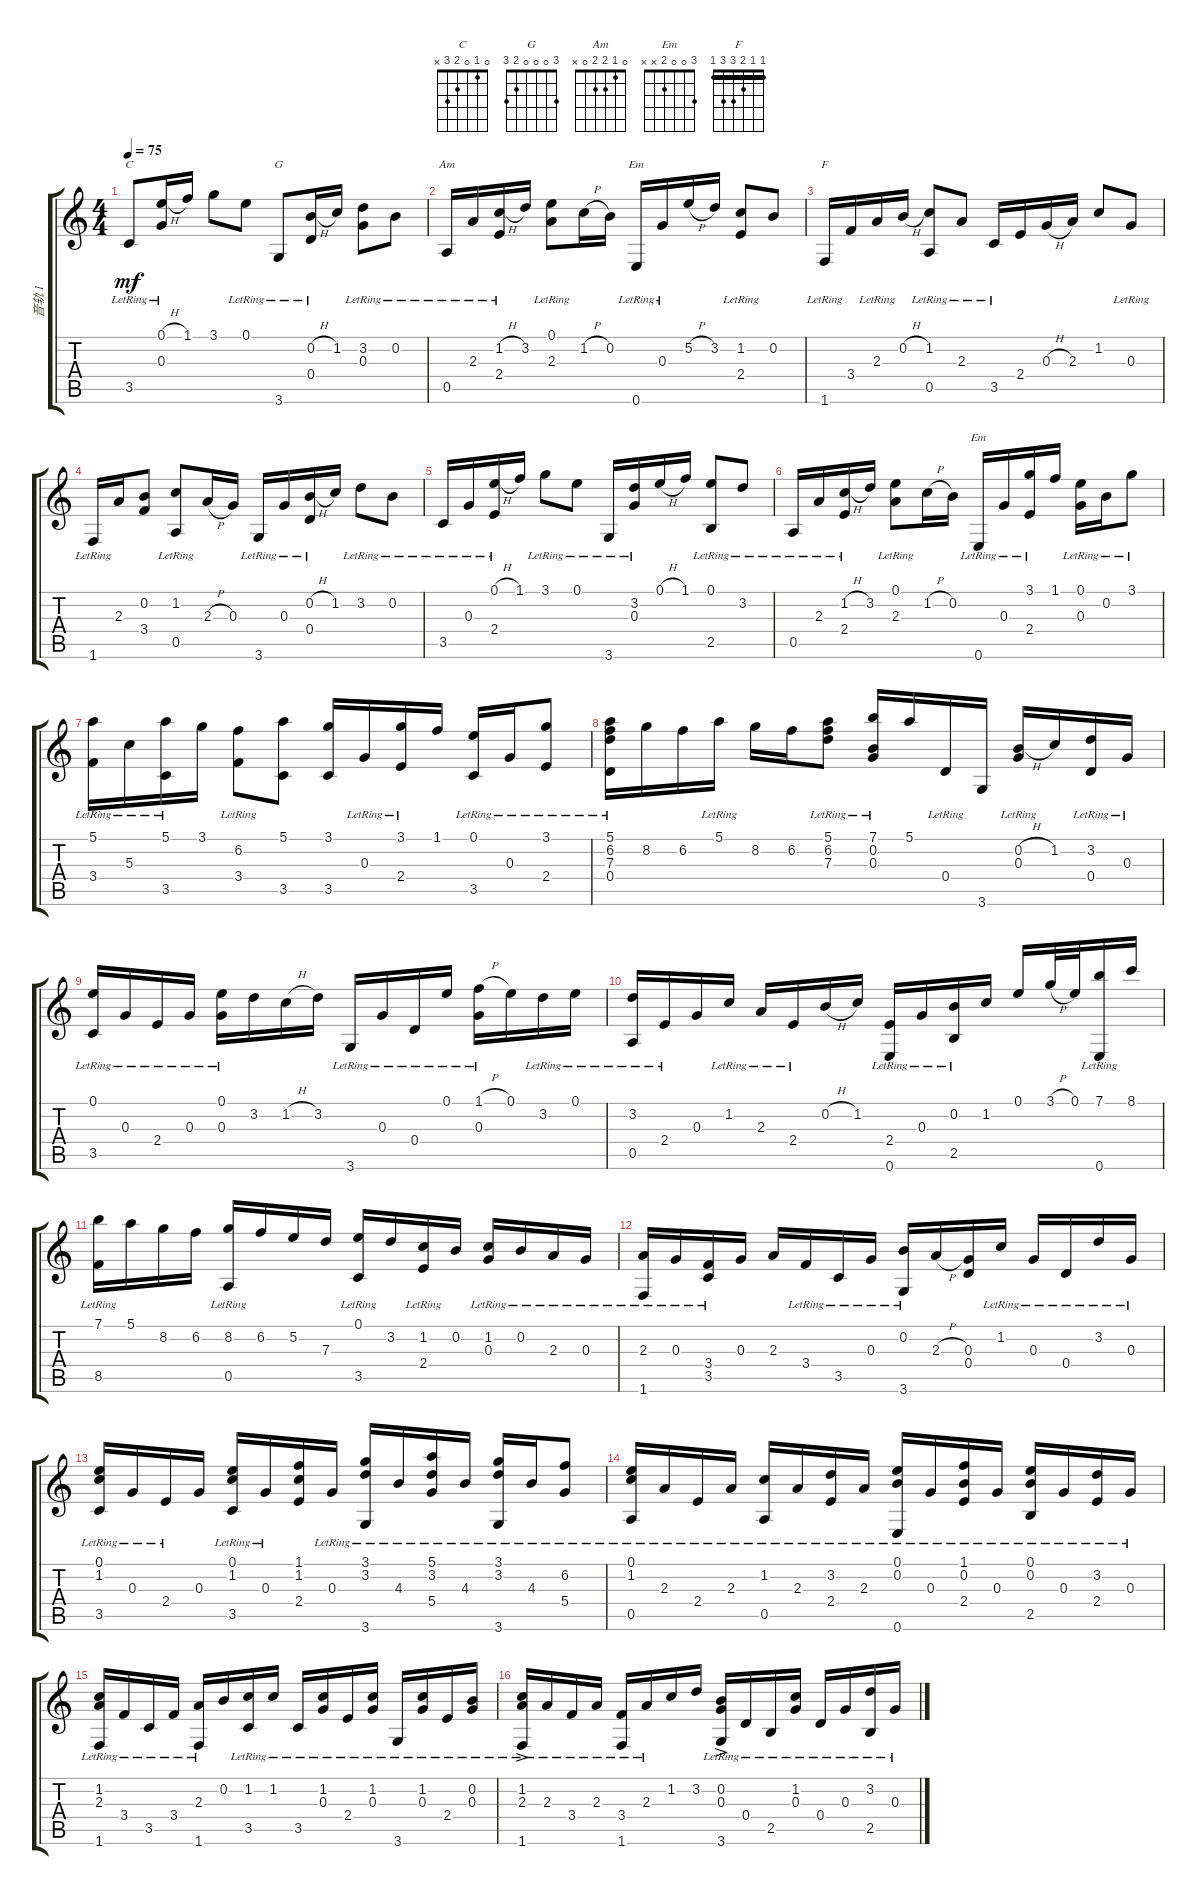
\track ("音轨 1" "音轨 1") {instrument acousticguitarsteel}
\staff {score tabs}
\tuning (E4 B3 G3 D3 A2 E2) {hide}
\chord ("C" 0 1 0 2 3 x)
\chord ("G" 3 0 0 0 2 3)
\chord ("Am" 0 1 2 2 0 x)
\chord ("Em" 0 0 0 2 2 0)
\chord ("F" 1 1 2 3 3 1) {barre 1}
\chord ("Em" 3 0 0 2 x x)
\ts (4 4)
\tempo 75
\clef g2
\ks c
3.5{lr}.8{ch "C" dy mf} (0.1{h} 0.3{lr}).16 1.1.16 3.1.8 0.1{lr}.8 3.6{lr}.8{ch "G"} (0.2{h} 0.4{lr}).16 1.2.16 (3.2 0.3{lr}).8 0.2{lr}.8 |
0.5{lr}.16{ch "Am"} 2.3{lr}.16 (1.2{h} 2.4{lr}).16 3.2.16 (0.1{lr} 2.3{lr}).8 1.2{h}.16 0.2.16 0.6{lr}.16{ch "Em"} 0.3{lr}.16 5.2{h}.16 3.2.16 (1.2 2.4{lr}).8 0.2.8 |
1.6{lr}.16{ch "F"} 3.4.16 2.3{lr}.16 0.2{h}.16 (1.2{lr} 0.5).8 2.3{lr}.8 3.5{lr}.16 2.4.16 0.3{h}.16 2.3.16 1.2.8 0.3{lr}.8 |
1.6{lr}.16 2.3.16 (0.2 3.4).8 (1.2{lr} 0.5{lr}).8 2.3{h}.16 0.3.16 3.6{lr}.16 0.3{lr}.16 (0.2{h} 0.4{lr}).16 1.2.16 3.2{lr}.8 0.2{lr}.8 |
3.5{lr}.16 0.3{lr}.16 (0.1{h} 2.4{lr}).16 1.1.16 3.1{lr}.8 0.1{lr}.8 3.6{lr}.16 (3.2{lr} 0.3{lr}).16 0.1{h}.16 1.1.16 (0.1{lr} 2.5{lr}).8 3.2{lr}.8 |
0.5{lr}.16 2.3{lr}.16 (1.2{h} 2.4{lr}).16 3.2.16 (0.1{lr} 2.3{lr}).8 1.2{h}.16 0.2.16 0.6{lr}.16{ch "Em"} 0.3{lr}.16 (3.1 2.4{lr}).16 1.1.16 (0.1 0.3{lr}).16 0.2{lr}.16 3.1{lr}.8 |
(5.1{lr} 3.4{lr}).16 5.3{lr}.16 (5.1 3.5{lr}).16 3.1.16 (6.2 3.4{lr}).8 (5.1 3.5).8 (3.1 3.5).16 0.3{lr}.16 (3.1 2.4{lr}).16 1.1.16 (0.1 3.5{lr}).16 0.3{lr}.16 (3.1{lr} 2.4{lr}).8 |
(5.1{lr} 6.2 7.3{lr} 0.4{lr}).16 8.2.16 6.2.16 5.1{lr}.16 8.2.16 6.2.16 (5.1{lr} 6.2 7.3{lr}).8 (7.1 0.2{lr} 0.3{lr}).16 5.1.16 0.4{lr}.16 3.6.16 (0.2{h} 0.3{lr}).16 1.2.16 (3.2{lr} 0.4{lr}).16 0.3{lr}.16 |
(0.1{lr} 3.5{lr}).16 0.3{lr}.16 2.4{lr}.16 0.3{lr}.16 (0.1{lr} 0.3{lr}).16 3.2.16 1.2{h}.16 3.2.16 3.6{lr}.16 0.3{lr}.16 0.4{lr}.16 0.1{lr}.16 (1.1{h} 0.3{lr}).16 0.1.16 3.2{lr}.16 0.1{lr}.16 |
(3.2{lr} 0.5{lr}).16 2.4{lr}.16 0.3.16 1.2{lr}.16 2.3{lr}.16 2.4{lr}.16 0.2{h}.16 1.2.16 (2.4{lr} 0.6{lr}).16 0.3{lr}.16 (0.2{lr} 2.5{lr}).16 1.2.16 0.1.16 3.1{h}.32 0.1.32 (7.1 0.6{lr}).16 8.1.16 |
(7.1 8.5{lr}).16 5.1.16 8.2.16 6.2.16 (8.2 0.5{lr}).16 6.2.16 5.2.16 7.3.16 (0.1{lr} 3.5{lr}).16 3.2.16 (1.2 2.4{lr}).16 0.2.16 (1.2 0.3{lr}).16 0.2{lr}.16 2.3{lr}.16 0.3{lr}.16 |
(2.3 1.6{lr}).16 0.3{lr}.16 (3.4{lr} 3.5{lr}).16 0.3.16 2.3.16 3.4{lr}.16 3.5{lr}.16 0.3{lr}.16 (0.2{lr} 3.6{lr}).16 2.3{h}.16 (0.3 0.4).16 1.2{lr}.16 0.3{lr}.16 0.4{lr}.16 3.2{lr}.16 0.3{lr}.16 |
(0.1{lr} 1.2{lr} 3.5{lr}).16 0.3{lr}.16 2.4{lr}.16 0.3.16 (0.1{lr} 1.2{lr} 3.5{lr}).16 0.3{lr}.16 (1.1 1.2 2.4).16 0.3{lr}.16 (3.1{lr} 3.2{lr} 3.6{lr}).16 4.3{lr}.16 (5.1 3.2{lr} 5.4{lr}).16 4.3{lr}.16 (3.1{lr} 3.2{lr} 3.6{lr}).16 4.3{lr}.16 (6.2{lr} 5.4{lr}).8 |
(0.1{lr} 1.2{lr} 0.5{lr}).16 2.3{lr}.16 2.4{lr}.16 2.3{lr}.16 (1.2{lr} 0.5{lr}).16 2.3{lr}.16 (3.2 2.4{lr}).16 2.3{lr}.16 (0.1 0.2{lr} 0.6{lr}).16 0.3{lr}.16 (1.1 0.2{lr} 2.4{lr}).16 0.3{lr}.16 (0.1{lr} 0.2 2.5{lr}).16 0.3{lr}.16 (3.2{lr} 2.4{lr}).16 0.3{lr}.16 |
(1.2{lr} 2.3{lr} 1.6{lr}).16 3.4{lr}.16 3.5{lr}.16 3.4{lr}.16 (2.3{lr} 1.6{lr}).16 0.2.16 (1.2{lr} 3.5{lr}).16 1.2{lr}.16 3.5{lr}.16 (1.2{lr} 0.3{lr}).16 2.4{lr}.16 (1.2{lr} 0.3{lr}).16 3.6{lr}.16 (1.2{lr} 0.3{lr}).16 2.4{lr}.16 (0.2{lr} 0.3{lr}).16 |
(1.2{lr} 2.3{lr} 1.6{ac lr}).16 2.3{lr}.16 3.4{lr}.16 2.3{lr}.16 (3.4{lr} 1.6{lr}).16 2.3{lr}.16 1.2.16 3.2.16 (0.2{lr} 0.3{lr} 3.6{ac lr}).16 0.4{lr}.16 2.5{lr}.16 (1.2{lr} 0.3{lr}).16 0.4{lr}.16 0.3{lr}.16 (3.2{lr} 2.5{lr}).16 0.3{lr}.16
